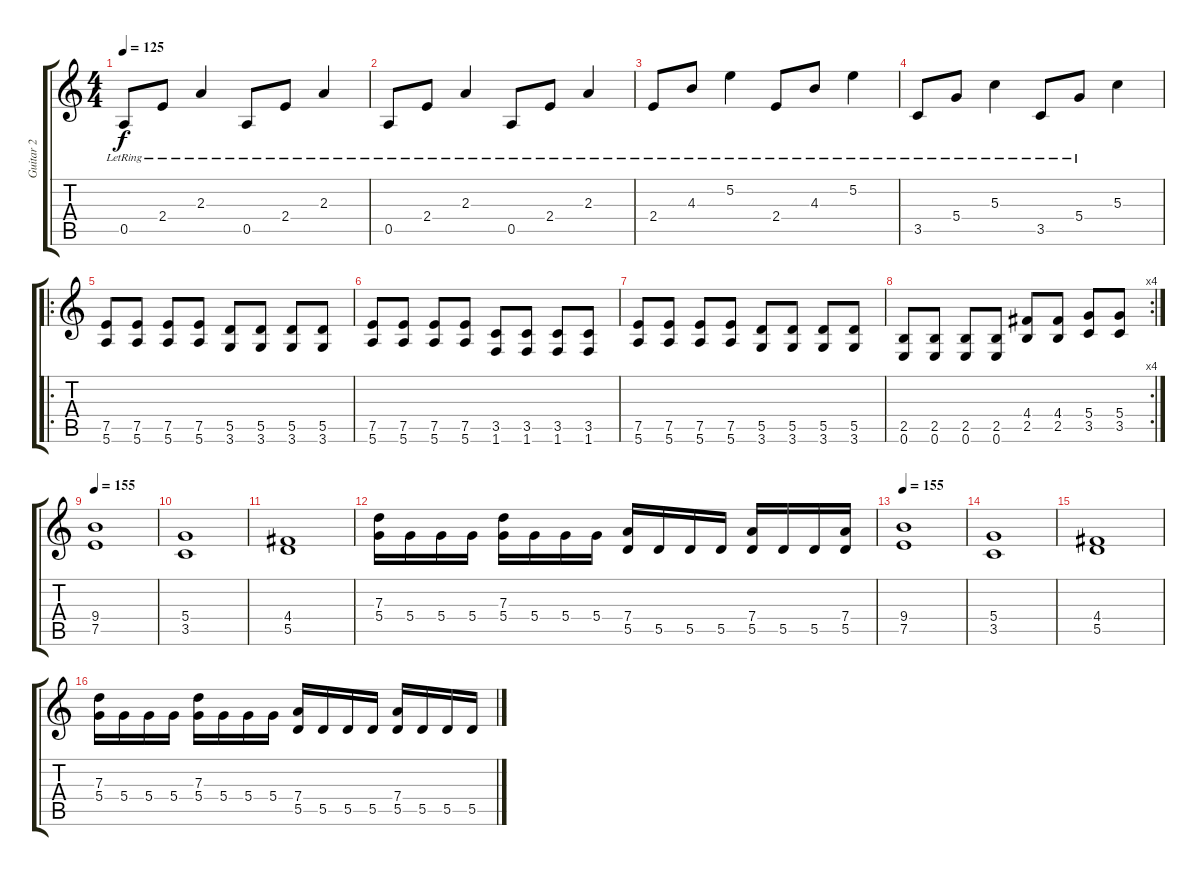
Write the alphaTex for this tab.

\track ("Guitar 2" "Guitar 2") {instrument distortionguitar}
\staff {score tabs}
\tuning (E4 B3 G3 D3 A2 E2) {hide}
\ts (4 4)
\tempo 125
\clef g2
\ks c
0.5{lr}.8{dy f} 2.4{lr}.8 2.3{lr}.4 0.5{lr}.8 2.4{lr}.8 2.3{lr}.4 |
0.5{lr}.8 2.4{lr}.8 2.3{lr}.4 0.5{lr}.8 2.4{lr}.8 2.3{lr}.4 |
2.4{lr}.8 4.3{lr}.8 5.2{lr}.4 2.4{lr}.8 4.3{lr}.8 5.2{lr}.4 |
3.5{lr}.8 5.4{lr}.8 5.3{lr}.4 3.5{lr}.8 5.4{lr}.8 5.3.4 |
\ro
(7.5 5.6).8 (7.5 5.6).8 (7.5 5.6).8 (7.5 5.6).8 (5.5 3.6).8 (5.5 3.6).8 (5.5 3.6).8 (5.5 3.6).8 |
(7.5 5.6).8 (7.5 5.6).8 (7.5 5.6).8 (7.5 5.6).8 (3.5 1.6).8 (3.5 1.6).8 (3.5 1.6).8 (3.5 1.6).8 |
(7.5 5.6).8 (7.5 5.6).8 (7.5 5.6).8 (7.5 5.6).8 (5.5 3.6).8 (5.5 3.6).8 (5.5 3.6).8 (5.5 3.6).8 |
\rc 4
(2.5 0.6).8 (2.5 0.6).8 (2.5 0.6).8 (2.5 0.6).8 (4.4 2.5).8 (4.4 2.5).8 (5.4 3.5).8 (5.4 3.5).8 |
\tempo 155
(9.4 7.5).1 |
(5.4 3.5).1 |
(4.4 5.5).1 |
(7.3 5.4).16 5.4.16 5.4.16 5.4.16 (7.3 5.4).16 5.4.16 5.4.16 5.4.16 (7.4 5.5).16 5.5.16 5.5.16 5.5.16 (7.4 5.5).16 5.5.16 5.5.16 (7.4 5.5).16 |
\tempo 155
(9.4 7.5).1 |
(5.4 3.5).1 |
(4.4 5.5).1 |
(7.3 5.4).16 5.4.16 5.4.16 5.4.16 (7.3 5.4).16 5.4.16 5.4.16 5.4.16 (7.4 5.5).16 5.5.16 5.5.16 5.5.16 (7.4 5.5).16 5.5.16 5.5.16 5.5.16
